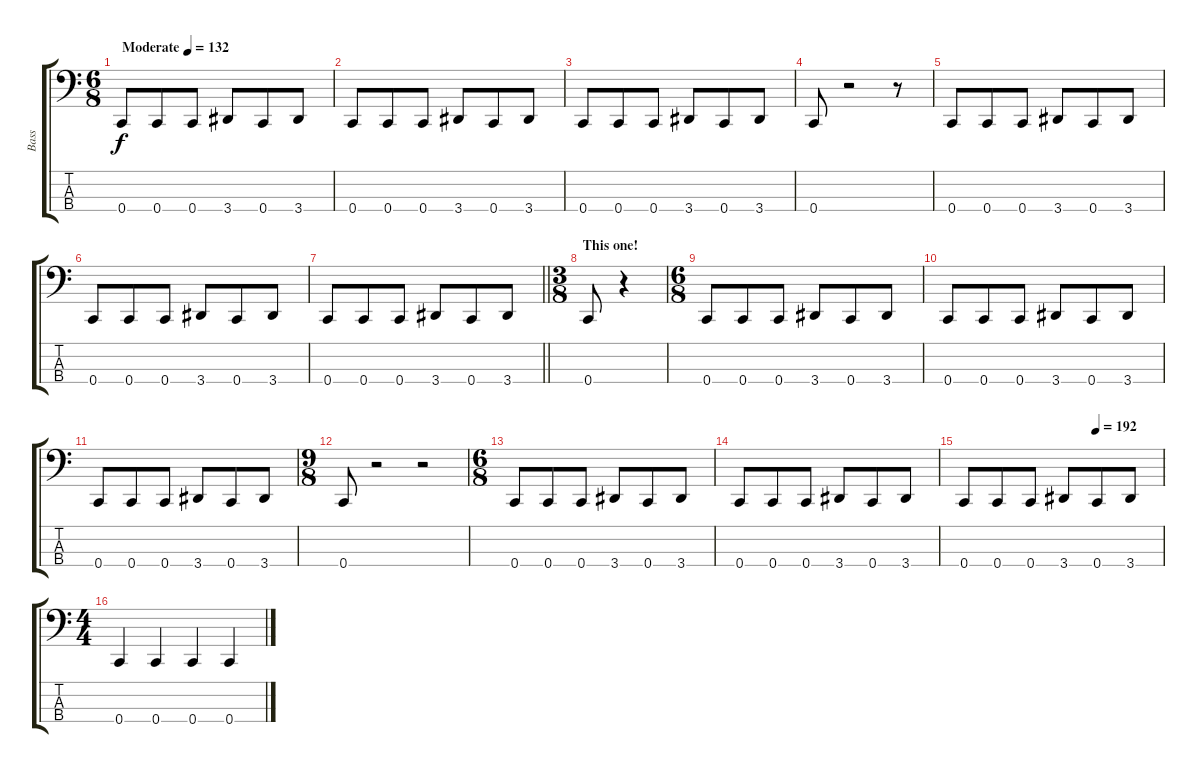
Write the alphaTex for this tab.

\track ("Bass" "Bass") {instrument electricbassfinger}
\staff {score tabs}
\tuning (F2 C2 G1 C1) {hide}
\ts (6 8)
\tempo (132 "Moderate")
\clef f4
\ks c
0.4.8{dy f instrument electricbassfinger} 0.4.8 0.4.8 3.4.8 0.4.8 3.4.8 |
0.4.8 0.4.8 0.4.8 3.4.8 0.4.8 3.4.8 |
0.4.8 0.4.8 0.4.8 3.4.8 0.4.8 3.4.8 |
0.4.8 r.2 r.8 |
0.4.8 0.4.8 0.4.8 3.4.8 0.4.8 3.4.8 |
0.4.8 0.4.8 0.4.8 3.4.8 0.4.8 3.4.8 |
\barLineRight lightlight
0.4.8 0.4.8 0.4.8 3.4.8 0.4.8 3.4.8 |
\ts (3 8)
\section ("" "This one!")
0.4.8 r.4 |
\ts (6 8)
0.4.8 0.4.8 0.4.8 3.4.8 0.4.8 3.4.8 |
0.4.8 0.4.8 0.4.8 3.4.8 0.4.8 3.4.8 |
0.4.8 0.4.8 0.4.8 3.4.8 0.4.8 3.4.8 |
\ts (9 8)
0.4.8 r.2 r.2 |
\ts (6 8)
0.4.8 0.4.8 0.4.8 3.4.8 0.4.8 3.4.8 |
0.4.8 0.4.8 0.4.8 3.4.8 0.4.8 3.4.8 |
\tempo (192 0.6666666666666666)
0.4.8 0.4.8 0.4.8 3.4.8 0.4.8 3.4.8 |
\ts (4 4)
0.4.4 0.4.4 0.4.4 0.4.4
